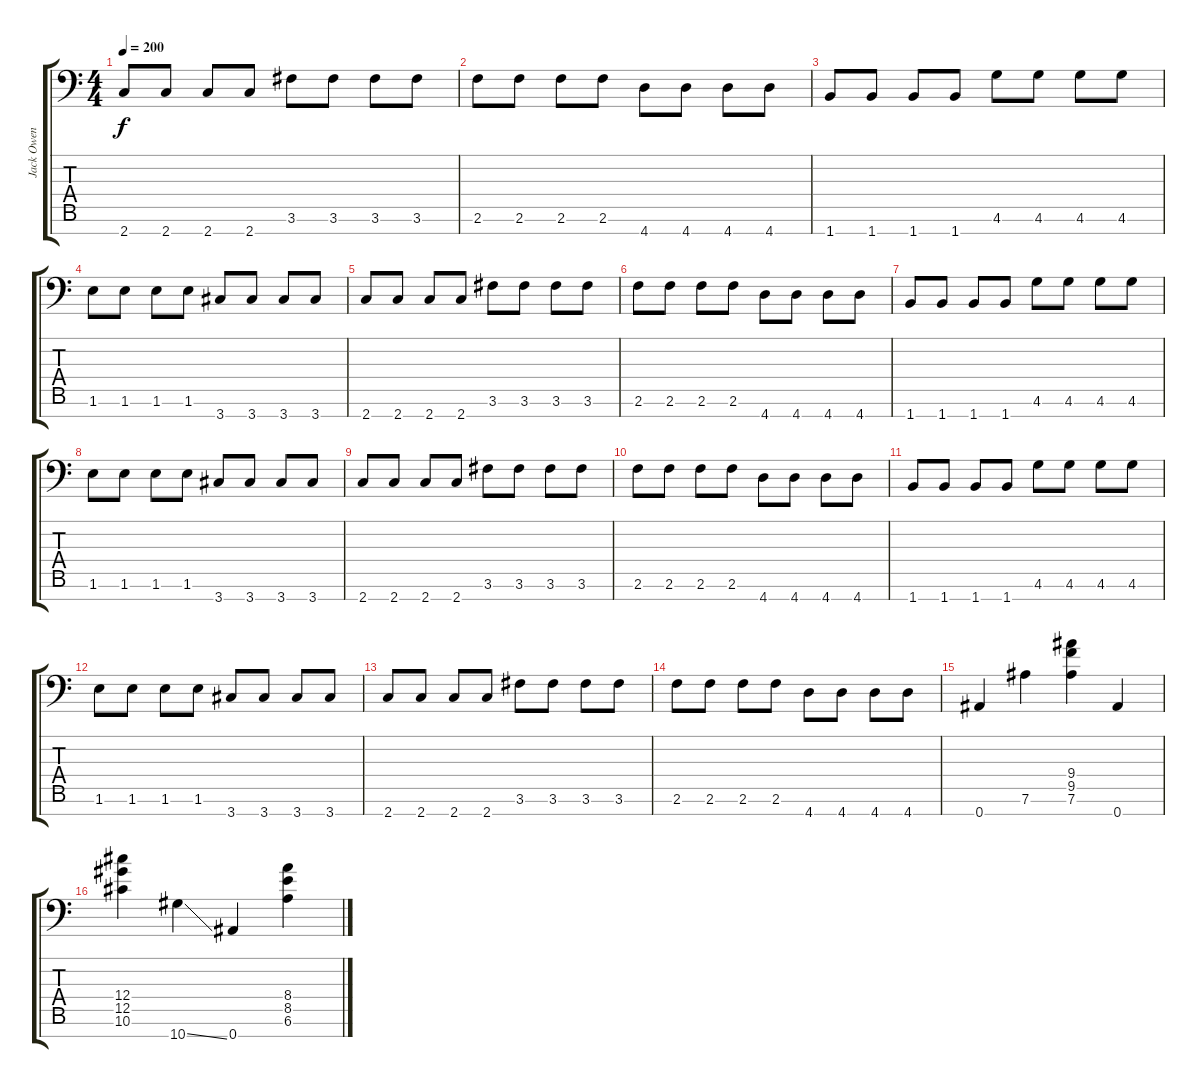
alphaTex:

\track ("Jack Owen" "Jack Owen") {instrument distortionguitar}
\staff {score tabs}
\tuning (Eb4 Bb3 Gb3 Db3 Ab2 Eb2 Bb1) {hide}
\ts (4 4)
\tempo 200
\clef f4
\ks c
2.7.8{dy f} 2.7.8 2.7.8 2.7.8 3.6.8 3.6.8 3.6.8 3.6.8 |
2.6.8 2.6.8 2.6.8 2.6.8 4.7.8 4.7.8 4.7.8 4.7.8 |
1.7.8 1.7.8 1.7.8 1.7.8 4.6.8 4.6.8 4.6.8 4.6.8 |
1.6.8 1.6.8 1.6.8 1.6.8 3.7.8 3.7.8 3.7.8 3.7.8 |
2.7.8 2.7.8 2.7.8 2.7.8 3.6.8 3.6.8 3.6.8 3.6.8 |
2.6.8 2.6.8 2.6.8 2.6.8 4.7.8 4.7.8 4.7.8 4.7.8 |
1.7.8 1.7.8 1.7.8 1.7.8 4.6.8 4.6.8 4.6.8 4.6.8 |
1.6.8 1.6.8 1.6.8 1.6.8 3.7.8 3.7.8 3.7.8 3.7.8 |
2.7.8 2.7.8 2.7.8 2.7.8 3.6.8 3.6.8 3.6.8 3.6.8 |
2.6.8 2.6.8 2.6.8 2.6.8 4.7.8 4.7.8 4.7.8 4.7.8 |
1.7.8 1.7.8 1.7.8 1.7.8 4.6.8 4.6.8 4.6.8 4.6.8 |
1.6.8 1.6.8 1.6.8 1.6.8 3.7.8 3.7.8 3.7.8 3.7.8 |
2.7.8 2.7.8 2.7.8 2.7.8 3.6.8 3.6.8 3.6.8 3.6.8 |
2.6.8 2.6.8 2.6.8 2.6.8 4.7.8 4.7.8 4.7.8 4.7.8 |
0.7.4 7.6.4 (9.4 9.5 7.6).4 0.7.4 |
(12.4 12.5 10.6).4 10.7{ss}.4 0.7.4 (8.4 8.5 6.6).4
